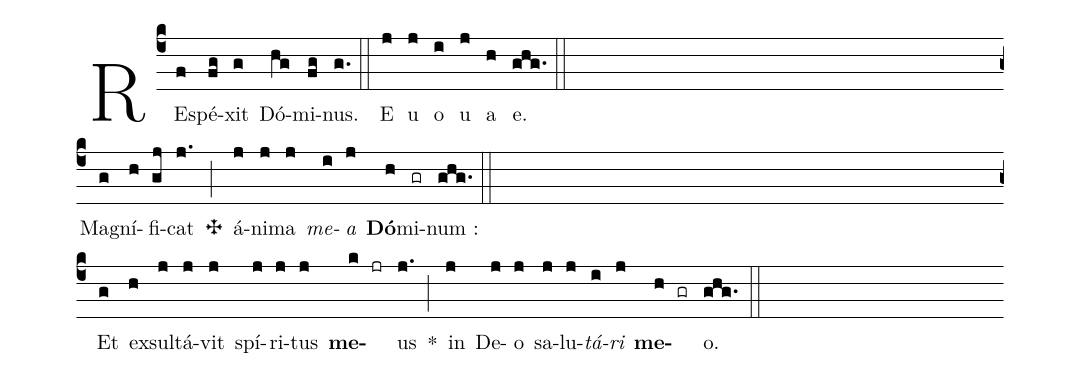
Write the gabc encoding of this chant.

%%
(c4) RE(f)spé(fg)xit(g) Dó(hg)mi(fg)nus.(g.) (::) E(j) u(j) o(i) u(j) a(h) e.(ghg.) (::Z) Ma(g)gní(h)fi(gj)cat(j.) <v>\grealtcross</v>(;) á(j)ni(j)ma(j) <i>me</i>(i)<i>a</i>(j) <b>Dó</b>(h)mi(gr)num :(ghg.) (::Z) Et(g) ex(h)sul(j)tá(j)vit(j) spí(j)ri(j)tus(j) <b>me</b>(k)(jr)us(j.) *(;) in(j) De(j)o(j) sa(j)lu(j)<i>tá</i>(i)<i>ri</i>(j) <b>me</b>(h)(gr)o.(ghg.) (::)
